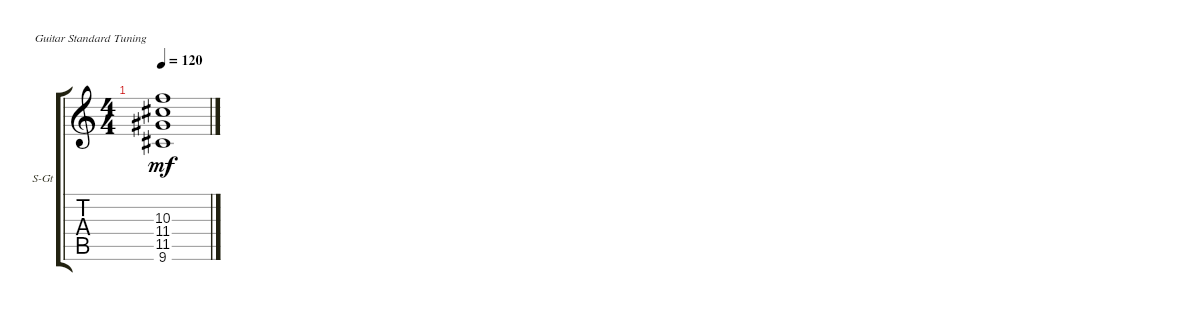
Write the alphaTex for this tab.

\defaultSystemsLayout 4
\bracketExtendMode groupsimilarinstruments
\firstSystemTrackNameOrientation horizontal
\otherSystemsTrackNameOrientation horizontal
\track ("Steel Guitar" "S-Gt") {instrument acousticguitarsteel}
\staff {score tabs}
\tuning (E4 B3 G3 D3 A2 E2)
\ts (4 4)
\tempo 120
\clef g2
\ks c
(9.6 11.5 11.4 10.3).1{dy mf}
